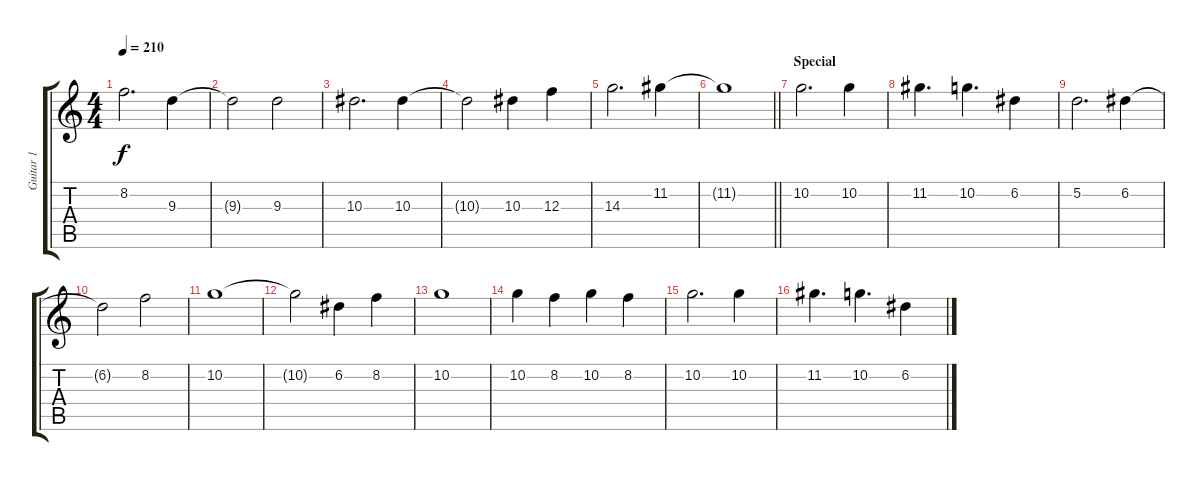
\track ("Guitar 1" "Guitar 1") {instrument distortionguitar}
\staff {score tabs}
\tuning (D4 A3 F3 C3 G2 C2) {hide}
\ts (4 4)
\tempo 210
\clef g2
\ks c
8.2.2{d dy f} 9.3.4 |
9.3{t}.2 9.3.2 |
10.3.2{d} 10.3.4 |
10.3{t}.2 10.3.4 12.3.4 |
14.3.2{d} 11.2.4 |
\barLineRight lightlight
11.2{t}.1 |
\section ("" "Special")
10.2.2{d} 10.2.4 |
11.2.4{d} 10.2.4{d} 6.2.4 |
5.2.2{d} 6.2.4 |
6.2{t}.2 8.2.2 |
10.2.1 |
10.2{t}.2 6.2.4 8.2.4 |
10.2.1 |
10.2.4 8.2.4 10.2.4 8.2.4 |
10.2.2{d} 10.2.4 |
11.2.4{d} 10.2.4{d} 6.2.4
